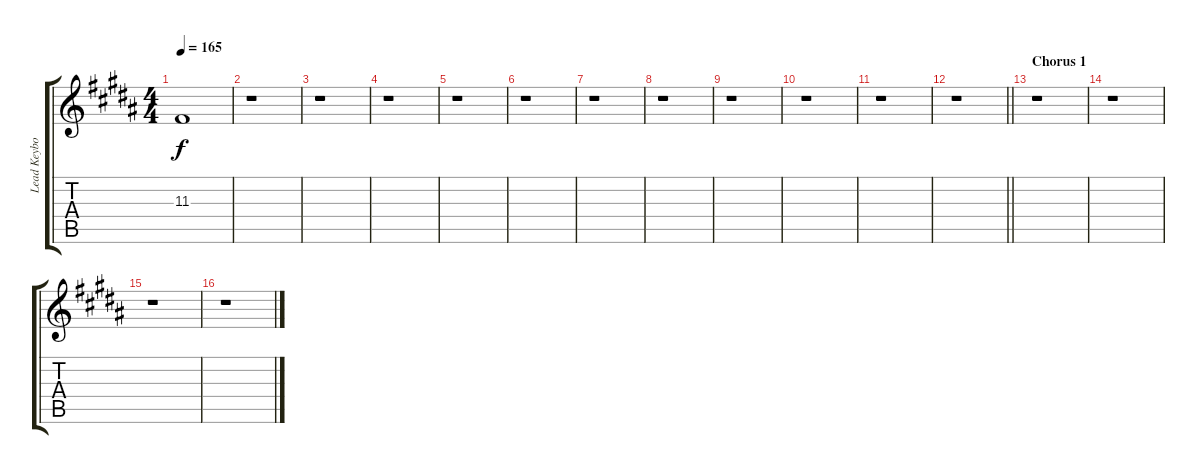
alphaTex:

\track ("Lead Keyboard 2: Juha Mäenpää" "Lead Keybo") {instrument pad1newage}
\staff {score tabs}
\tuning (E4 B3 G3 D3 A2 E2) {hide}
\ts (4 4)
\section ("" "")
\tempo 165
\clef g2
\ks g#minor
11.3.1{dy f} |
r.1 |
r.1 |
r.1 |
r.1 |
r.1 |
r.1 |
r.1 |
r.1 |
r.1 |
r.1 |
\barLineRight lightlight
r.1 |
\section ("" "Chorus 1")
r.1 |
r.1 |
r.1 |
r.1
